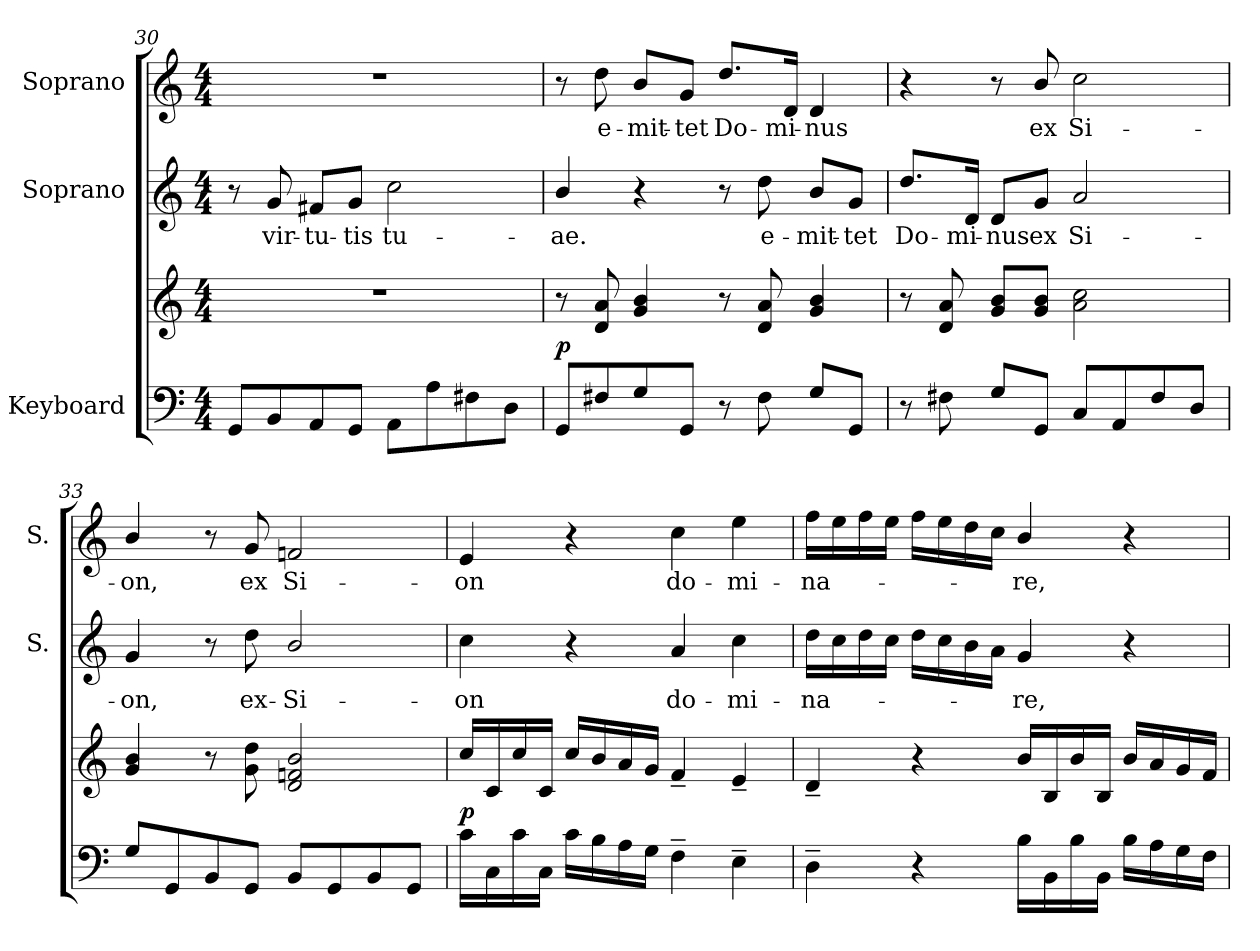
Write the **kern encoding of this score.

**kern	**kern	**dynam	**kern	**text	**kern	**text
*part3	*part3	*part3	*part2	*part2	*part1	*part1
*staff4	*staff3	*staff3/4	*staff2	*staff2	*staff1	*staff1
*I"Keyboard	*	*	*I"Soprano	*	*I"Soprano	*
*	*	*	*I'S.	*	*I'S.	*
!!LO:LB:g=z
*clefF4	*clefG2	*	*clefG2	*	*clefG2	*
*k[]	*k[]	*	*k[]	*	*k[]	*
*C:	*C:	*	*C:	*	*C:	*
*M4/4	*M4/4	*	*M4/4	*	*M4/4	*
=30	=30	=30	=30	=30	=30	=30
8GGi/L	1r	.	8r	.	1r	.
!	!	!	!	!LO:LY:b:color=#000000	!	!
8BBi/	.	.	8gi/	vir-	.	.
!	!	!	!	!LO:LY:b:color=#000000	!	!
8AAi/	.	.	8f#Xi/L	-tu-	.	.
!	!	!	!	!LO:LY:b:color=#000000	!	!
8GGi/J	.	.	8gi/J	-tis	.	.
!	!	!	!	!LO:LY:b:color=#000000	!	!
8AAi\L	.	.	2cci\	tu-	.	.
8Ai\	.	.	.	.	.	.
8F#Xi\	.	.	.	.	.	.
8Di\J	.	.	.	.	.	.
=31	=31	=31	=31	=31	=31	=31
!	!	!	!	!LO:LY:b:color=#000000	!	!
8GGi/L	8r	p	4bi/	-ae.	8r	.
!	!	!	!	!	!	!LO:LY:b:color=#000000
8F#Xi/	8di/ 8ai	.	.	.	8ddi\	e-
!	!	!	!	!	!	!LO:LY:b:color=#000000
8Gi/	4gi/ 4bi	.	4r	.	8bi/L	-mit-
!	!	!	!	!	!	!LO:LY:b:color=#000000
8GGi/J	.	.	.	.	8gi/J	-tet
!	!	!	!	!	!	!LO:LY:b:color=#000000
8r	8r	.	8r	.	8.ddi/L	Do-
!	!	!	!	!LO:LY:b:color=#000000	!	!
8F#i\	8di/ 8ai	.	8ddi\	e-	.	.
!	!	!	!	!	!	!LO:LY:b:color=#000000
.	.	.	.	.	16di/Jk	-mi-
!	!	!	!	!LO:LY:b:color=#000000	!	!
!	!	!	!	!	!	!LO:LY:b:color=#000000
8Gi/L	4gi/ 4bi	.	8bi/L	-mit-	4di/	-nus
!	!	!	!	!LO:LY:b:color=#000000	!	!
8GGi/J	.	.	8gi/J	-tet	.	.
=32	=32	=32	=32	=32	=32	=32
!	!	!	!	!LO:LY:b:color=#000000	!	!
8r	8r	.	8.ddi/L	Do-	4r	.
8F#Xi\	8di/ 8ai	.	.	.	.	.
!	!	!	!	!LO:LY:b:color=#000000	!	!
.	.	.	16di/Jk	-mi-	.	.
!	!	!	!	!LO:LY:b:color=#000000	!	!
8Gi/L	8gi/ 8biL	.	8di/L	-nus	8r	.
!	!	!	!	!LO:LY:b:color=#000000	!	!
!	!	!	!	!	!	!LO:LY:b:color=#000000
8GGi/J	8gi/ 8biJ	.	8gi/J	ex	8bi/	ex
!	!	!	!	!LO:LY:b:color=#000000	!	!
!	!	!	!	!	!	!LO:LY:b:color=#000000
8Ci/L	2ai\ 2cci	.	2ai/	Si-	2cci\	Si-
8AAi/	.	.	.	.	.	.
8F#i/	.	.	.	.	.	.
8Di/J	.	.	.	.	.	.
=33	=33	=33	=33	=33	=33	=33
!	!	!	!	!LO:LY:b:color=#000000	!	!
!	!	!	!	!	!	!LO:LY:b:color=#000000
8Gi/L	4gi/ 4bi	.	4gi/	-on,	4bi/	-on,
8GGi/	.	.	.	.	.	.
8BBi/	8r	.	8r	.	8r	.
!	!	!	!	!LO:LY:b:color=#000000	!	!
!	!	!	!	!	!	!LO:LY:b:color=#000000
8GGi/J	8gi\ 8ddi	.	8ddi\	ex-	8gi/	ex
!	!	!	!	!LO:LY:b:color=#000000	!	!
!	!	!	!	!	!	!LO:LY:b:color=#000000
8BBi/L	2di/ 2fni 2bi	.	2bi/	-Si-	2fni/	Si-
8GGi/	.	.	.	.	.	.
8BBi/	.	.	.	.	.	.
8GGi/J	.	.	.	.	.	.
!!LO:PB:g=z
=34	=34	=34	=34	=34	=34	=34
!	!	!	!	!LO:LY:b:color=#000000	!	!
!	!	!	!	!	!	!LO:LY:b:color=#000000
16ci\LL	16cci/LL	p	4cci\	-on	4ei/	-on
16Ci\	16ci/	.	.	.	.	.
16ci\	16cci/	.	.	.	.	.
16Ci\JJ	16ci/JJ	.	.	.	.	.
16ci\LL	16cci/LL	.	4r	.	4r	.
16Bi\	16bi/	.	.	.	.	.
16Ai\	16ai/	.	.	.	.	.
16Gi\JJ	16gi/JJ	.	.	.	.	.
!	!	!	!	!LO:LY:b:color=#000000	!	!
!	!	!	!	!	!	!LO:LY:b:color=#000000
4F~i\	4f~i/	.	4ai/	do-	4cci\	do-
!	!	!	!	!LO:LY:b:color=#000000	!	!
!	!	!	!	!	!	!LO:LY:b:color=#000000
4E~i\	4e~i/	.	4cci\	-mi-	4eei\	-mi-
=35	=35	=35	=35	=35	=35	=35
!	!	!	!	!LO:LY:b:color=#000000	!	!
!	!	!	!	!	!	!LO:LY:b:color=#000000
4D~i\	4d~i/	.	16ddi\LL	-na-	16ffi\LL	-na-
.	.	.	16cci\	.	16eei\	.
.	.	.	16ddi\	.	16ffi\	.
.	.	.	16cci\JJ	.	16eei\JJ	.
4r	4r	.	16ddi\LL	.	16ffi\LL	.
.	.	.	16cci\	.	16eei\	.
.	.	.	16bi\	.	16ddi\	.
.	.	.	16ai\JJ	.	16cci\JJ	.
!	!	!	!	!LO:LY:b:color=#000000	!	!
!	!	!	!	!	!	!LO:LY:b:color=#000000
16Bi\LL	16bi/LL	.	4gi/	-re,	4bi/	-re,
16BBi\	16Bi/	.	.	.	.	.
16Bi\	16bi/	.	.	.	.	.
16BBi\JJ	16Bi/JJ	.	.	.	.	.
16Bi\LL	16bi/LL	.	4r	.	4r	.
16Ai\	16ai/	.	.	.	.	.
16Gi\	16gi/	.	.	.	.	.
16Fi\JJ	16fi/JJ	.	.	.	.	.
=	=	=	=	=	=	=
*-	*-	*-	*-	*-	*-	*-
